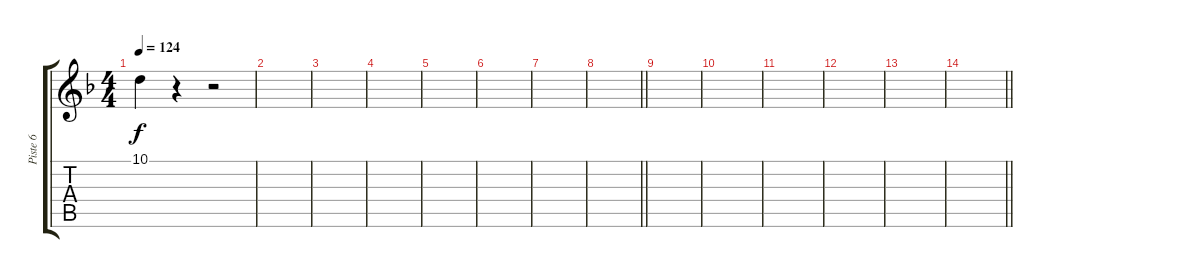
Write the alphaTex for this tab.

\track ("Piste 6" "Piste 6") {instrument shakuhachi}
\staff {score tabs}
\tuning (E4 B3 G3 D3 A2 E2) {hide}
\ts (4 4)
\tempo 124
\clef g2
\ks dminor
10.1.4{dy f} r.4 r.2 |
|
|
|
|
|
|
\barLineRight lightlight
|
|
|
|
|
|
\barLineRight lightlight
